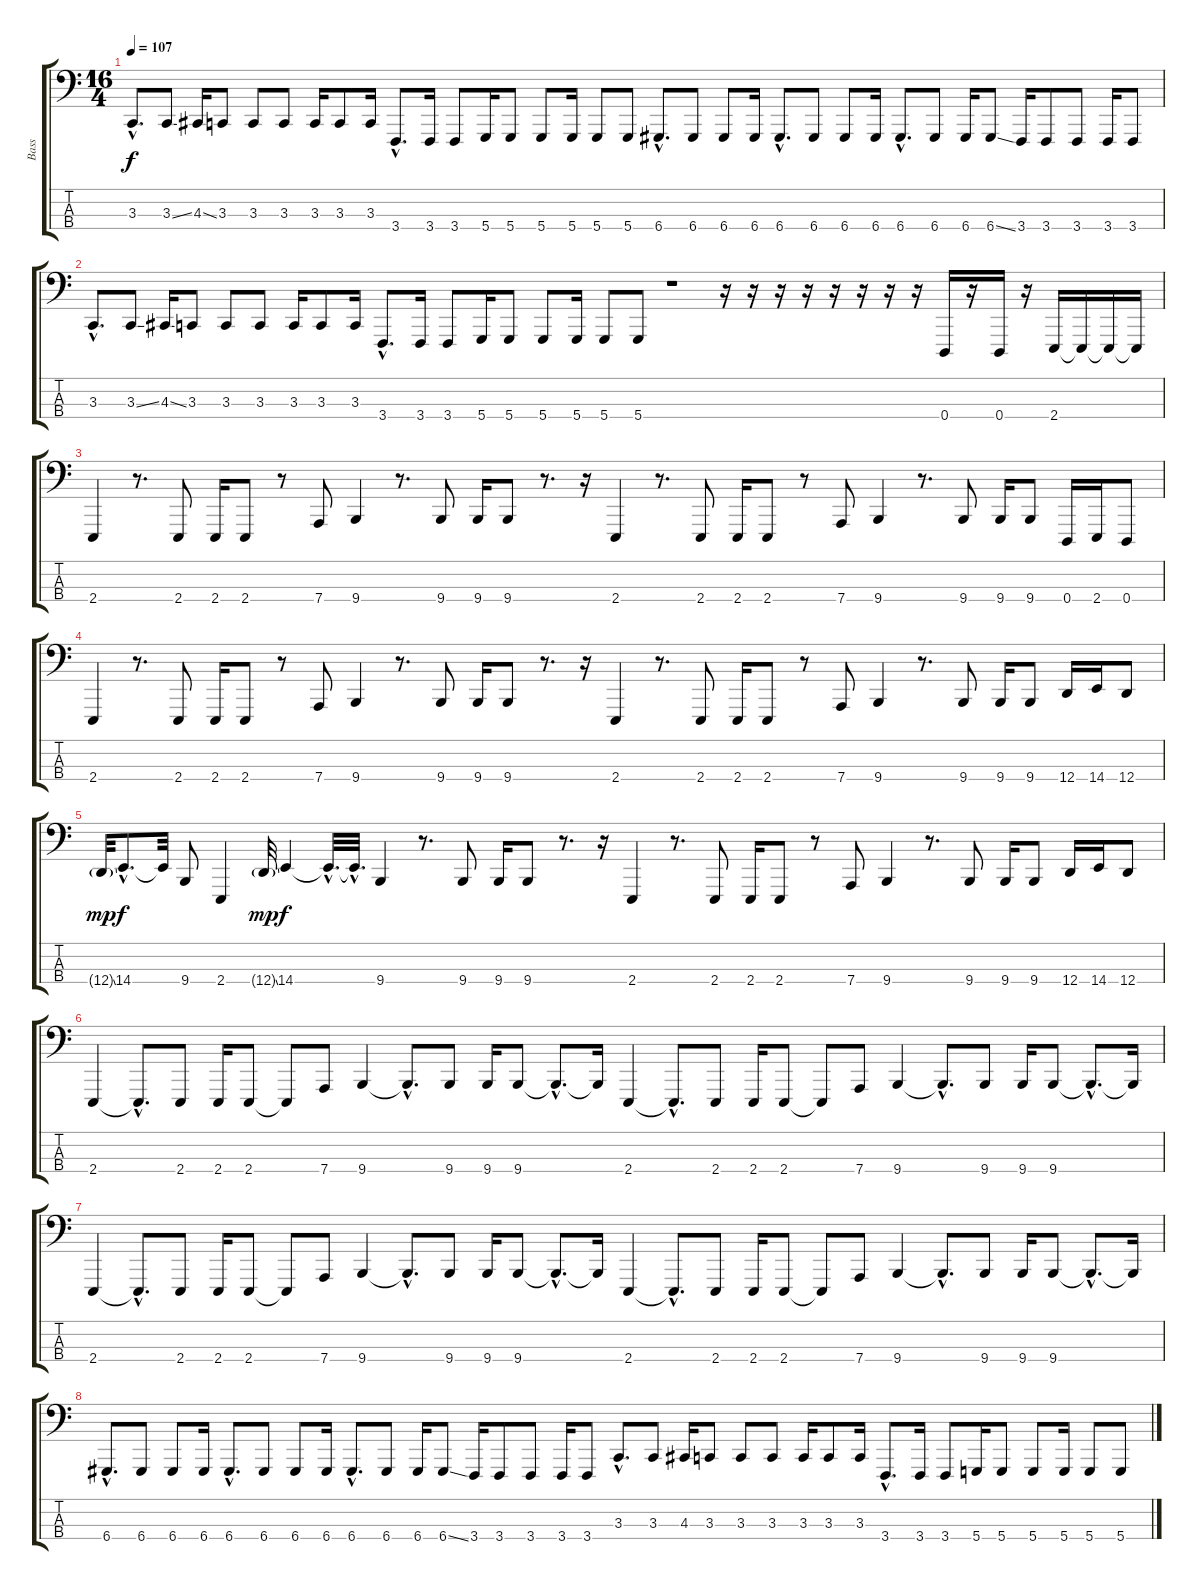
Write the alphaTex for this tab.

\track ("Bass" "Bass") {instrument electricpiano1}
\staff {score tabs}
\tuning (G2 D2 A1 D1) {hide}
\ts (16 4)
\tempo 107
\clef f4
\ks c
3.3{hac}.8{d dy f} 3.3{ss}.8 4.3{ss}.16 3.3.8 3.3.8 3.3.8 3.3.16 3.3.8 3.3.16 3.4{hac}.8{d} 3.4.16 3.4.8 5.4.16 5.4.8 5.4.8 5.4.16 5.4.8 5.4.8 6.4{hac}.8{d} 6.4.8 6.4.8 6.4.16 6.4{hac}.8{d} 6.4.8 6.4.8 6.4.16 6.4{hac}.8{d} 6.4.8 6.4.16 6.4{ss}.8 3.4.16 3.4.8 3.4.8 3.4.16 3.4.8 |
3.3{hac}.8{d} 3.3{ss}.8 4.3{ss}.16 3.3.8 3.3.8 3.3.8 3.3.16 3.3.8 3.3.16 3.4{hac}.8{d} 3.4.16 3.4.8 5.4.16 5.4.8 5.4.8 5.4.16 5.4.8 5.4.8 r.1 r.16 r.16 r.16 r.16 r.16 r.16 r.16 r.16 0.4.16 r.16 0.4.16 r.16 2.4.16 2.4{t}.16 2.4{t}.16 2.4{t}.16 |
2.4.4 r.8{d} 2.4.8 2.4.16 2.4.8 r.8 7.4.8 9.4.4 r.8{d} 9.4.8 9.4.16 9.4.8 r.8{d} r.16 2.4.4 r.8{d} 2.4.8 2.4.16 2.4.8 r.8 7.4.8 9.4.4 r.8{d} 9.4.8 9.4.16 9.4.8 0.4.16 2.4.16 0.4.8 |
2.4.4 r.8{d} 2.4.8 2.4.16 2.4.8 r.8 7.4.8 9.4.4 r.8{d} 9.4.8 9.4.16 9.4.8 r.8{d} r.16 2.4.4 r.8{d} 2.4.8 2.4.16 2.4.8 r.8 7.4.8 9.4.4 r.8{d} 9.4.8 9.4.16 9.4.8 12.4.16 14.4.16 12.4.8 |
12.4{ss g}.32{dy mp} 14.4{hac}.8{d dy f} 14.4{t}.32 9.4.8 2.4.4 12.4{ss g}.32{dy mp} 14.4.4{dy f} 14.4{hac t}.32{d} 14.4{hac t}.32{d} 9.4.4 r.8{d} 9.4.8 9.4.16 9.4.8 r.8{d} r.16 2.4.4 r.8{d} 2.4.8 2.4.16 2.4.8 r.8 7.4.8 9.4.4 r.8{d} 9.4.8 9.4.16 9.4.8 12.4.16 14.4.16 12.4.8 |
2.4.4 2.4{hac t}.8{d} 2.4.8 2.4.16 2.4.8 2.4{t}.8 7.4.8 9.4.4 9.4{hac t}.8{d} 9.4.8 9.4.16 9.4.8 9.4{hac t}.8{d} 9.4{t}.16 2.4.4 2.4{hac t}.8{d} 2.4.8 2.4.16 2.4.8 2.4{t}.8 7.4.8 9.4.4 9.4{hac t}.8{d} 9.4.8 9.4.16 9.4.8 9.4{hac t}.8{d} 9.4{t}.16 |
2.4.4 2.4{hac t}.8{d} 2.4.8 2.4.16 2.4.8 2.4{t}.8 7.4.8 9.4.4 9.4{hac t}.8{d} 9.4.8 9.4.16 9.4.8 9.4{hac t}.8{d} 9.4{t}.16 2.4.4 2.4{hac t}.8{d} 2.4.8 2.4.16 2.4.8 2.4{t}.8 7.4.8 9.4.4 9.4{hac t}.8{d} 9.4.8 9.4.16 9.4.8 9.4{hac t}.8{d} 9.4{t}.16 |
6.4{hac}.8{d} 6.4.8 6.4.8 6.4.16 6.4{hac}.8{d} 6.4.8 6.4.8 6.4.16 6.4{hac}.8{d} 6.4.8 6.4.16 6.4{ss}.8 3.4.16 3.4.8 3.4.8 3.4.16 3.4.8 3.3{hac}.8{d} 3.3.8 4.3.16 3.3.8 3.3.8 3.3.8 3.3.16 3.3.8 3.3.16 3.4{hac}.8{d} 3.4.16 3.4.8 5.4.16 5.4.8 5.4.8 5.4.16 5.4.8 5.4.8
